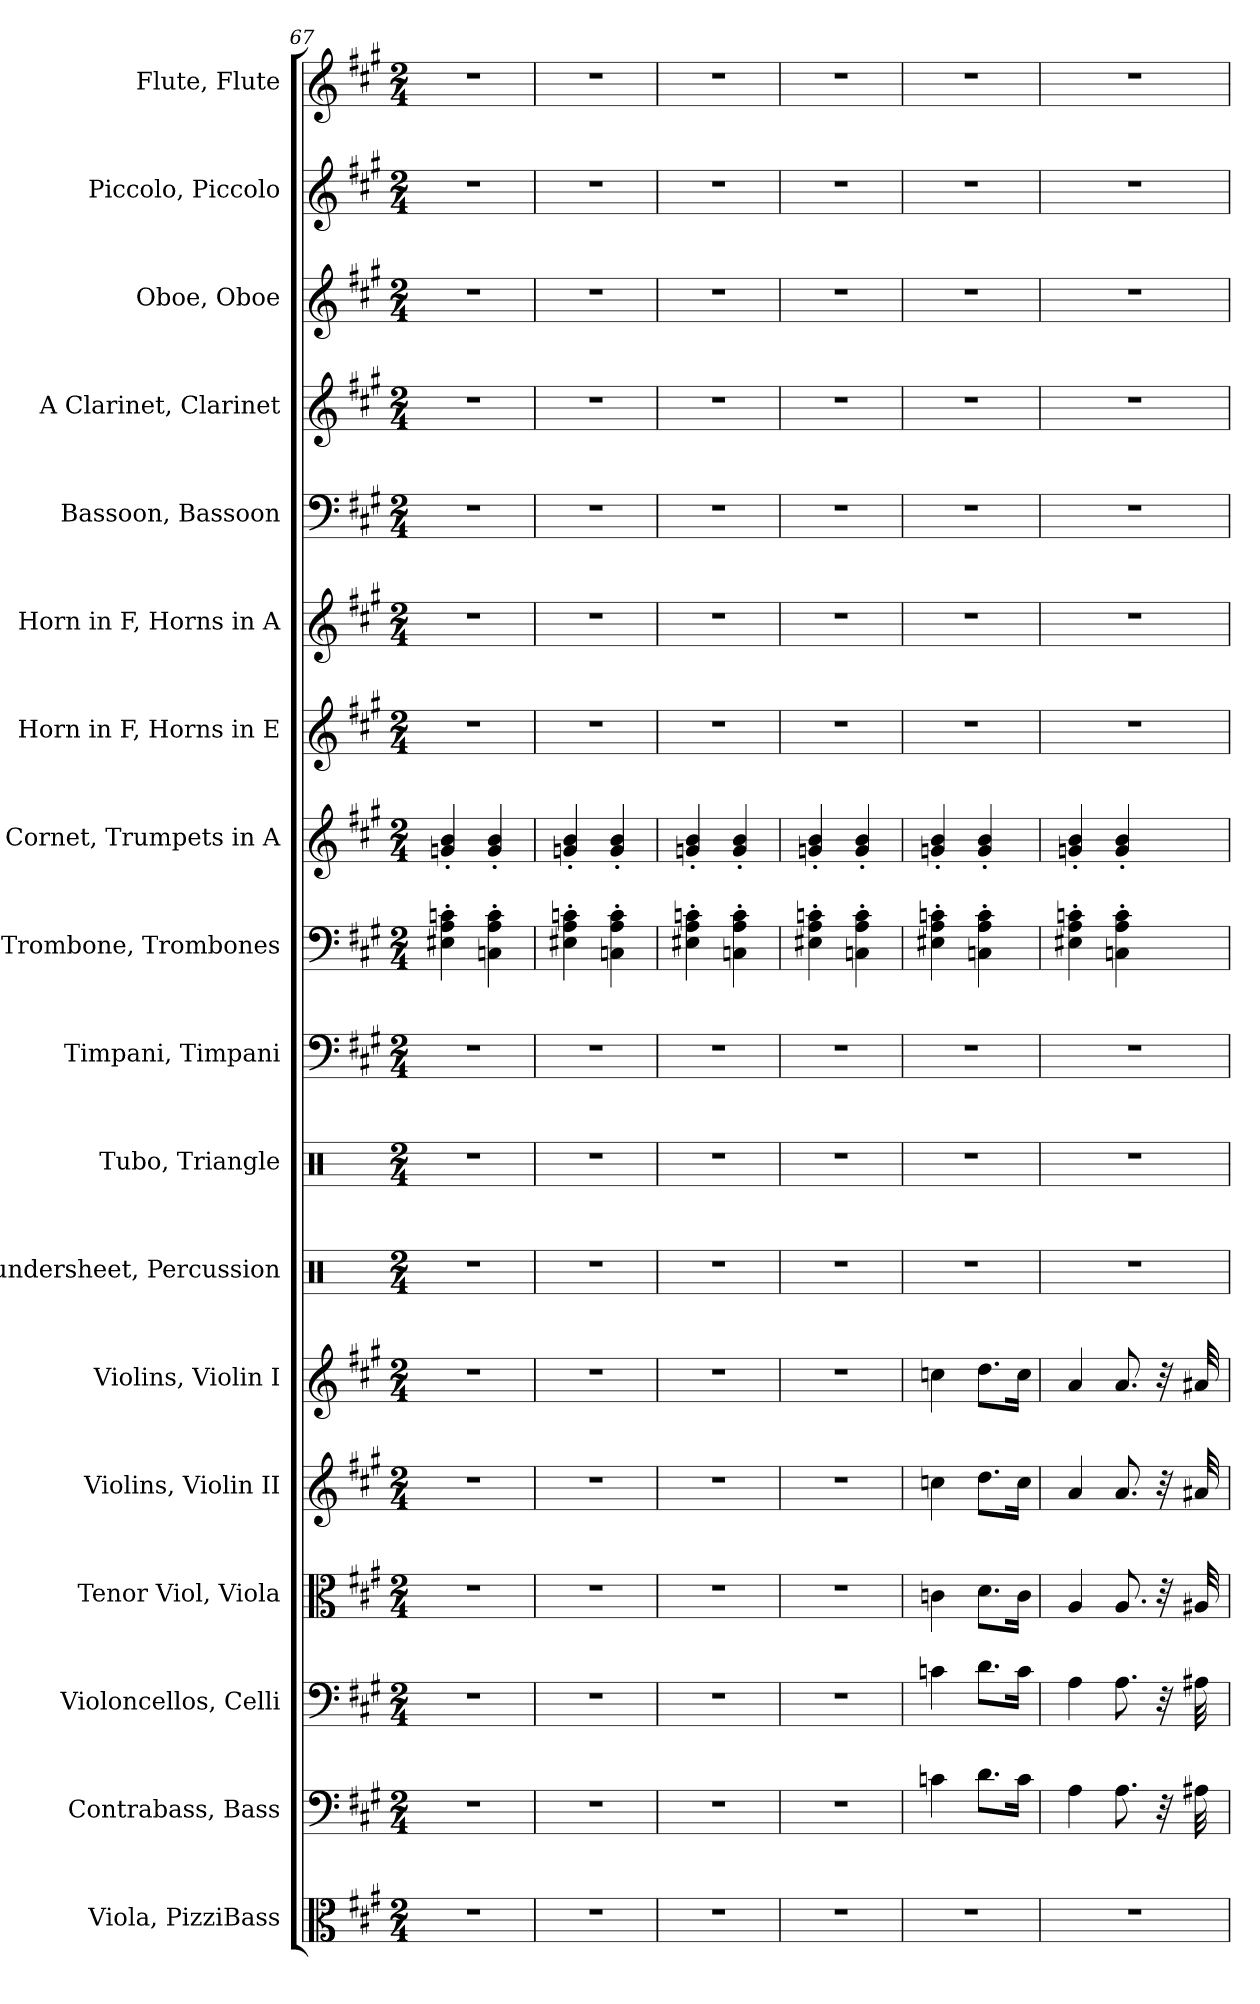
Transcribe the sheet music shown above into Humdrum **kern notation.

**kern	**kern	**kern	**kern	**kern	**kern	**kern	**kern	**kern	**kern	**kern	**kern	**kern	**kern	**kern	**kern	**kern	**kern
*part18	*part17	*part16	*part15	*part14	*part13	*part12	*part11	*part10	*part9	*part8	*part7	*part6	*part5	*part4	*part3	*part2	*part1
*staff18	*staff17	*staff16	*staff15	*staff14	*staff13	*staff12	*staff11	*staff10	*staff9	*staff8	*staff7	*staff6	*staff5	*staff4	*staff3	*staff2	*staff1
*I"Viola, PizziBass	*I"Contrabass, Bass	*I"Violoncellos, Celli	*I"Tenor Viol, Viola	*I"Violins, Violin II	*I"Violins, Violin I	*I"Thundersheet, Percussion	*I"Tubo, Triangle	*I"Timpani, Timpani	*I"Trombone, Trombones	*I"B♭ Cornet, Trumpets in A	*I"Horn in F, Horns in E	*I"Horn in F, Horns in A	*I"Bassoon, Bassoon	*I"A Clarinet, Clarinet	*I"Oboe, Oboe	*I"Piccolo, Piccolo	*I"Flute, Flute
*I'Vla.	*I'Cb.	*I'Vcs.	*I'T. Vl.	*I'Vlns.	*I'Vlns.	*I'Thu.	*I'Tu.	*I'Timp.	*I'Tbn.	*I'B♭ Cnt.	*I'F Hn.	*I'F Hn.	*I'Bsn.	*I'A Cl.	*I'Ob.	*I'Picc.	*I'Fl.
!!LO:PB:g=z
*clefC3	*clefF4	*clefF4	*clefC3	*clefG2	*clefG2	*clefX	*clefX	*clefF4	*clefF4	*clefG2	*clefG2	*clefG2	*clefF4	*clefG2	*clefG2	*clefG2	*clefG2
*	*ITrd7c12	*	*	*	*	*	*	*	*	*ITrd1c2	*ITrd4c7	*ITrd4c7	*	*ITrd2c3	*	*ITrd-7c-12	*
*k[f#c#g#]	*k[f#c#g#]	*k[f#c#g#]	*k[f#c#g#]	*k[f#c#g#]	*k[f#c#g#]	*k[]	*k[]	*k[f#c#g#]	*k[f#c#g#]	*k[f#]	*k[f#c#]	*k[f#c#]	*k[f#c#g#]	*k[f#c#g#d#a#e#]	*k[f#c#g#]	*k[f#c#g#]	*k[f#c#g#]
*M2/4	*M2/4	*M2/4	*M2/4	*M2/4	*M2/4	*M2/4	*M2/4	*M2/4	*M2/4	*M2/4	*M2/4	*M2/4	*M2/4	*M2/4	*M2/4	*M2/4	*M2/4
=67	=67	=67	=67	=67	=67	=67	=67	=67	=67	=67	=67	=67	=67	=67	=67	=67	=67
2r	2r	2r	2r	2r	2r	2r	2r	2r	4E#X\' 4A\' 4cn\'	4fn/' 4a/'	2r	2r	2r	2r	2r	2r	2r
.	.	.	.	.	.	.	.	.	4Cn\' 4A\' 4c\'	4f/' 4a/'	.	.	.	.	.	.	.
=68	=68	=68	=68	=68	=68	=68	=68	=68	=68	=68	=68	=68	=68	=68	=68	=68	=68
2r	2r	2r	2r	2r	2r	2r	2r	2r	4E#X\' 4A\' 4cn\'	4fn/' 4a/'	2r	2r	2r	2r	2r	2r	2r
.	.	.	.	.	.	.	.	.	4Cn\' 4A\' 4c\'	4f/' 4a/'	.	.	.	.	.	.	.
=69	=69	=69	=69	=69	=69	=69	=69	=69	=69	=69	=69	=69	=69	=69	=69	=69	=69
2r	2r	2r	2r	2r	2r	2r	2r	2r	4E#X\' 4A\' 4cn\'	4fn/' 4a/'	2r	2r	2r	2r	2r	2r	2r
.	.	.	.	.	.	.	.	.	4Cn\' 4A\' 4c\'	4f/' 4a/'	.	.	.	.	.	.	.
=70	=70	=70	=70	=70	=70	=70	=70	=70	=70	=70	=70	=70	=70	=70	=70	=70	=70
2r	2r	2r	2r	2r	2r	2r	2r	2r	4E#X\' 4A\' 4cn\'	4fn/' 4a/'	2r	2r	2r	2r	2r	2r	2r
.	.	.	.	.	.	.	.	.	4Cn\' 4A\' 4c\'	4f/' 4a/'	.	.	.	.	.	.	.
=71	=71	=71	=71	=71	=71	=71	=71	=71	=71	=71	=71	=71	=71	=71	=71	=71	=71
2r	4Cn\	4cn\	4cn\	4ccn\	4ccn\	2r	2r	2r	4E#X\' 4A\' 4cn\'	4fn/' 4a/'	2r	2r	2r	2r	2r	2r	2r
.	8.D\L	8.d\L	8.d\L	8.dd\L	8.dd\L	.	.	.	4Cn\' 4A\' 4c\'	4f/' 4a/'	.	.	.	.	.	.	.
.	16C\Jk	16c\Jk	16c\Jk	16cc\Jk	16cc\Jk	.	.	.	.	.	.	.	.	.	.	.	.
=72	=72	=72	=72	=72	=72	=72	=72	=72	=72	=72	=72	=72	=72	=72	=72	=72	=72
2r	4AA\	4A\	4A/	4a/	4a/	2r	2r	2r	4E#X\' 4A\' 4cn\'	4fn/' 4a/'	2r	2r	2r	2r	2r	2r	2r
.	8.AA\	8.A\	8.A/	8.a/	8.a/	.	.	.	4Cn\' 4A\' 4c\'	4f/' 4a/'	.	.	.	.	.	.	.
.	32r	32r	32r	32r	32r	.	.	.	.	.	.	.	.	.	.	.	.
.	32AA#X\	32A#X\	32A#X/	32a#X/	32a#X/	.	.	.	.	.	.	.	.	.	.	.	.
=	=	=	=	=	=	=	=	=	=	=	=	=	=	=	=	=	=
*-	*-	*-	*-	*-	*-	*-	*-	*-	*-	*-	*-	*-	*-	*-	*-	*-	*-
